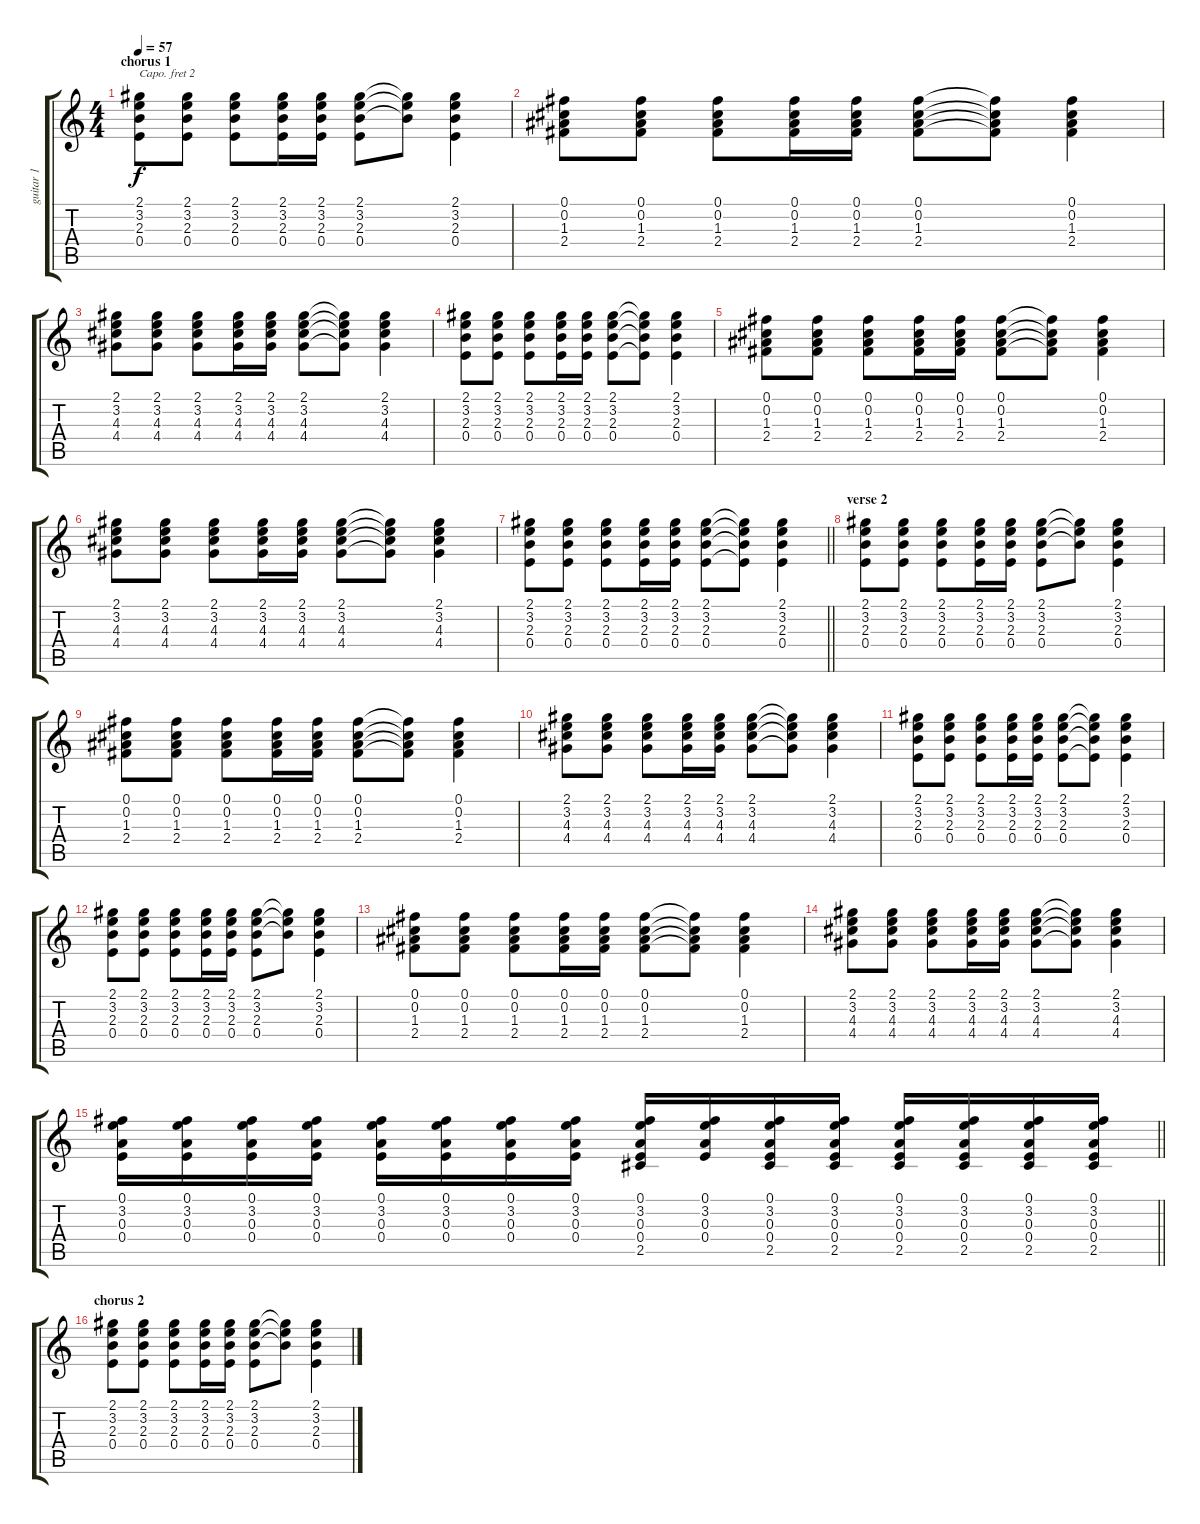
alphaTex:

\track ("guitar 1" "guitar 1") {instrument electricguitarjazz}
\staff {score tabs}
\capo 2
\tuning (E4 B3 G3 D3 A2 E2) {hide}
\ts (4 4)
\section ("" "chorus 1")
\tempo 57
\clef g2
\ks c
(2.1 3.2 2.3 0.4).8{dy f} (2.1 3.2 2.3 0.4).8 (2.1 3.2 2.3 0.4).8 (2.1 3.2 2.3 0.4).16 (2.1 3.2 2.3 0.4).16 (2.1 3.2 2.3 0.4).8 (2.1{t} 3.2{t} 2.3{t}).8 (2.1 3.2 2.3 0.4).4 |
(0.1 0.2 1.3 2.4).8 (0.1 0.2 1.3 2.4).8 (0.1 0.2 1.3 2.4).8 (0.1 0.2 1.3 2.4).16 (0.1 0.2 1.3 2.4).16 (0.1 0.2 1.3 2.4).8 (0.1{t} 0.2{t} 1.3{t} 2.4{t}).8 (0.1 0.2 1.3 2.4).4 |
(2.1 3.2 4.3 4.4).8 (2.1 3.2 4.3 4.4).8 (2.1 3.2 4.3 4.4).8 (2.1 3.2 4.3 4.4).16 (2.1 3.2 4.3 4.4).16 (2.1 3.2 4.3 4.4).8 (2.1{t} 3.2{t} 4.3{t} 4.4{t}).8 (2.1 3.2 4.3 4.4).4 |
(2.1 3.2 2.3 0.4).8 (2.1 3.2 2.3 0.4).8 (2.1 3.2 2.3 0.4).8 (2.1 3.2 2.3 0.4).16 (2.1 3.2 2.3 0.4).16 (2.1 3.2 2.3 0.4).8 (2.1{t} 3.2{t} 2.3{t} 0.4{t}).8 (2.1 3.2 2.3 0.4).4 |
(0.1 0.2 1.3 2.4).8 (0.1 0.2 1.3 2.4).8 (0.1 0.2 1.3 2.4).8 (0.1 0.2 1.3 2.4).16 (0.1 0.2 1.3 2.4).16 (0.1 0.2 1.3 2.4).8 (0.1{t} 0.2{t} 1.3{t} 2.4{t}).8 (0.1 0.2 1.3 2.4).4 |
(2.1 3.2 4.3 4.4).8 (2.1 3.2 4.3 4.4).8 (2.1 3.2 4.3 4.4).8 (2.1 3.2 4.3 4.4).16 (2.1 3.2 4.3 4.4).16 (2.1 3.2 4.3 4.4).8 (2.1{t} 3.2{t} 4.3{t} 4.4{t}).8 (2.1 3.2 4.3 4.4).4 |
\barLineRight lightlight
(2.1 3.2 2.3 0.4).8 (2.1 3.2 2.3 0.4).8 (2.1 3.2 2.3 0.4).8 (2.1 3.2 2.3 0.4).16 (2.1 3.2 2.3 0.4).16 (2.1 3.2 2.3 0.4).8 (2.1{t} 3.2{t} 2.3{t} 0.4{t}).8 (2.1 3.2 2.3 0.4).4 |
\section ("" "verse 2")
(2.1 3.2 2.3 0.4).8 (2.1 3.2 2.3 0.4).8 (2.1 3.2 2.3 0.4).8 (2.1 3.2 2.3 0.4).16 (2.1 3.2 2.3 0.4).16 (2.1 3.2 2.3 0.4).8 (2.1{t} 3.2{t} 2.3{t}).8 (2.1 3.2 2.3 0.4).4 |
(0.1 0.2 1.3 2.4).8 (0.1 0.2 1.3 2.4).8 (0.1 0.2 1.3 2.4).8 (0.1 0.2 1.3 2.4).16 (0.1 0.2 1.3 2.4).16 (0.1 0.2 1.3 2.4).8 (0.1{t} 0.2{t} 1.3{t} 2.4{t}).8 (0.1 0.2 1.3 2.4).4 |
(2.1 3.2 4.3 4.4).8 (2.1 3.2 4.3 4.4).8 (2.1 3.2 4.3 4.4).8 (2.1 3.2 4.3 4.4).16 (2.1 3.2 4.3 4.4).16 (2.1 3.2 4.3 4.4).8 (2.1{t} 3.2{t} 4.3{t} 4.4{t}).8 (2.1 3.2 4.3 4.4).4 |
(2.1 3.2 2.3 0.4).8 (2.1 3.2 2.3 0.4).8 (2.1 3.2 2.3 0.4).8 (2.1 3.2 2.3 0.4).16 (2.1 3.2 2.3 0.4).16 (2.1 3.2 2.3 0.4).8 (2.1{t} 3.2{t} 2.3{t} 0.4{t}).8 (2.1 3.2 2.3 0.4).4 |
(2.1 3.2 2.3 0.4).8 (2.1 3.2 2.3 0.4).8 (2.1 3.2 2.3 0.4).8 (2.1 3.2 2.3 0.4).16 (2.1 3.2 2.3 0.4).16 (2.1 3.2 2.3 0.4).8 (2.1{t} 3.2{t} 2.3{t}).8 (2.1 3.2 2.3 0.4).4 |
(0.1 0.2 1.3 2.4).8 (0.1 0.2 1.3 2.4).8 (0.1 0.2 1.3 2.4).8 (0.1 0.2 1.3 2.4).16 (0.1 0.2 1.3 2.4).16 (0.1 0.2 1.3 2.4).8 (0.1{t} 0.2{t} 1.3{t} 2.4{t}).8 (0.1 0.2 1.3 2.4).4 |
(2.1 3.2 4.3 4.4).8 (2.1 3.2 4.3 4.4).8 (2.1 3.2 4.3 4.4).8 (2.1 3.2 4.3 4.4).16 (2.1 3.2 4.3 4.4).16 (2.1 3.2 4.3 4.4).8 (2.1{t} 3.2{t} 4.3{t} 4.4{t}).8 (2.1 3.2 4.3 4.4).4 |
\barLineRight lightlight
(0.1 3.2 0.3 0.4).16 (0.1 3.2 0.3 0.4).16 (0.1 3.2 0.3 0.4).16 (0.1 3.2 0.3 0.4).16 (0.1 3.2 0.3 0.4).16 (0.1 3.2 0.3 0.4).16 (0.1 3.2 0.3 0.4).16 (0.1 3.2 0.3 0.4).16 (0.1 3.2 0.3 0.4 2.5).16 (0.1 3.2 0.3 0.4).16 (0.1 3.2 0.3 0.4 2.5).16 (0.1 3.2 0.3 0.4 2.5).16 (0.1 3.2 0.3 0.4 2.5).16 (0.1 3.2 0.3 0.4 2.5).16 (0.1 3.2 0.3 0.4 2.5).16 (0.1 3.2 0.3 0.4 2.5).16 |
\section ("" "chorus 2")
(2.1 3.2 2.3 0.4).8 (2.1 3.2 2.3 0.4).8 (2.1 3.2 2.3 0.4).8 (2.1 3.2 2.3 0.4).16 (2.1 3.2 2.3 0.4).16 (2.1 3.2 2.3 0.4).8 (2.1{t} 3.2{t} 2.3{t}).8 (2.1 3.2 2.3 0.4).4
